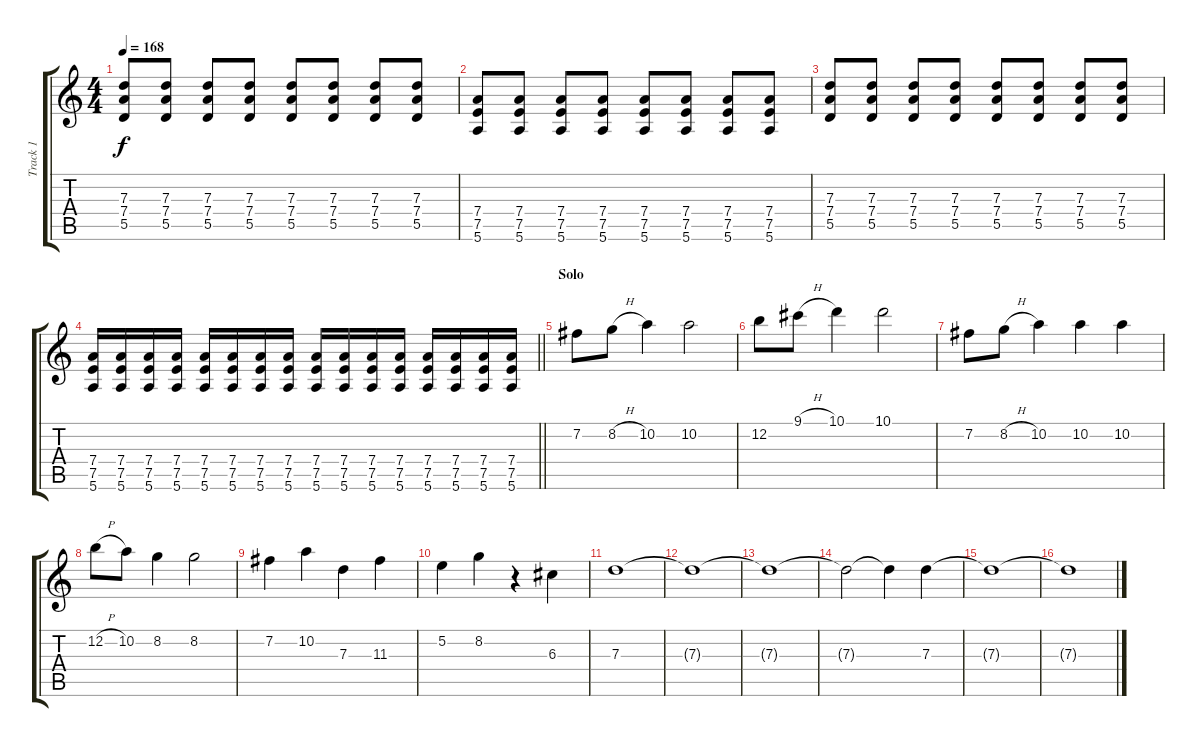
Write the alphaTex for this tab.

\track ("Track 1" "Track 1") {instrument overdrivenguitar}
\staff {score tabs}
\tuning (E4 B3 G3 D3 A2 E2) {hide}
\ts (4 4)
\tempo 168
\clef g2
\ks c
(7.3 7.4 5.5).8{dy f} (7.3 7.4 5.5).8 (7.3 7.4 5.5).8 (7.3 7.4 5.5).8 (7.3 7.4 5.5).8 (7.3 7.4 5.5).8 (7.3 7.4 5.5).8 (7.3 7.4 5.5).8 |
(7.4 7.5 5.6).8 (7.4 7.5 5.6).8 (7.4 7.5 5.6).8 (7.4 7.5 5.6).8 (7.4 7.5 5.6).8 (7.4 7.5 5.6).8 (7.4 7.5 5.6).8 (7.4 7.5 5.6).8 |
(7.3 7.4 5.5).8 (7.3 7.4 5.5).8 (7.3 7.4 5.5).8 (7.3 7.4 5.5).8 (7.3 7.4 5.5).8 (7.3 7.4 5.5).8 (7.3 7.4 5.5).8 (7.3 7.4 5.5).8 |
\barLineRight lightlight
(7.4 7.5 5.6).16 (7.4 7.5 5.6).16 (7.4 7.5 5.6).16 (7.4 7.5 5.6).16 (7.4 7.5 5.6).16 (7.4 7.5 5.6).16 (7.4 7.5 5.6).16 (7.4 7.5 5.6).16 (7.4 7.5 5.6).16 (7.4 7.5 5.6).16 (7.4 7.5 5.6).16 (7.4 7.5 5.6).16 (7.4 7.5 5.6).16 (7.4 7.5 5.6).16 (7.4 7.5 5.6).16 (7.4 7.5 5.6).16 |
\section ("" "Solo")
7.2.8 8.2{h}.8 10.2.4 10.2.2 |
12.2.8 9.1{h}.8 10.1.4 10.1.2 |
7.2.8 8.2{h}.8 10.2.4 10.2.4 10.2.4 |
12.2{h}.8 10.2.8 8.2.4 8.2.2 |
7.2.4 10.2.4 7.3.4 11.3.4 |
5.2.4 8.2.4 r.4 6.3.4 |
7.3.1 |
7.3{t}.1 |
7.3{t}.1 |
7.3{t}.2 7.3{t}.4 7.3.4 |
7.3{t}.1 |
7.3{t}.1
